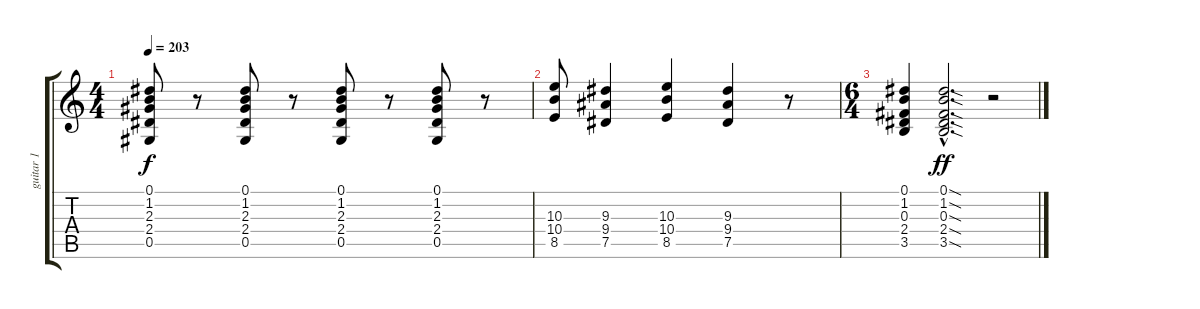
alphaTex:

\track ("guitar 1" "guitar 1") {instrument distortionguitar}
\staff {score tabs}
\tuning (Eb4 Bb3 Gb3 Db3 Ab2 Eb2) {hide}
\ts (4 4)
\tempo 203
\clef g2
\ks c
(0.1 1.2 2.3 2.4 0.5).8{dy f} r.8 (0.1 1.2 2.3 2.4 0.5).8 r.8 (0.1 1.2 2.3 2.4 0.5).8 r.8 (0.1 1.2 2.3 2.4 0.5).8 r.8 |
(10.3 10.4 8.5).8{volume 16} (9.3 9.4 7.5).4 (10.3 10.4 8.5).4 (9.3 9.4 7.5).4 r.8 |
\ts (6 4)
(0.1 1.2 0.3 2.4 3.5).4 (0.1{sod hac} 1.2{sod hac} 0.3{sod hac} 2.4{sod hac} 3.5{sod hac}).2{d dy ff} r.2
